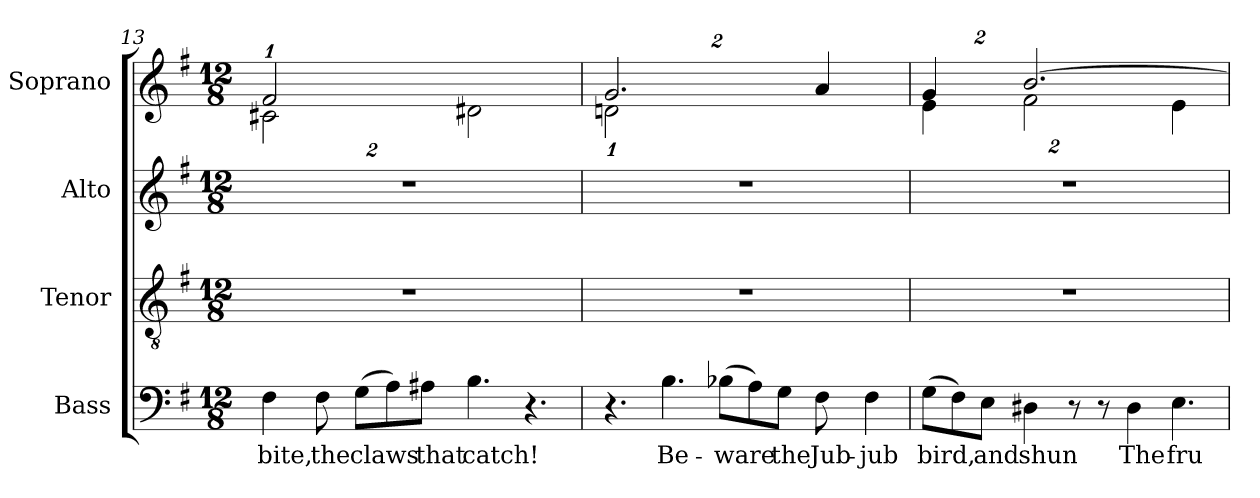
**kern	**text	**kern	**kern	**kern
*part4	*part4	*part3	*part2	*part1
*staff4	*staff4	*staff3	*staff2	*staff1
*I"Bass	*	*I"Tenor	*I"Alto	*I"Soprano
*I'B.	*	*I'T.	*I'A.	*I'S.
*clefF4	*	*clefGv2	*clefG2	*clefG2
*	*	*ITrd7c12	*	*
*k[f#]	*	*k[f#]	*k[f#]	*k[f#]
*G:	*	*G:	*G:	*G:
*M12/8	*	*M12/8	*M12/8	*M12/8
=13	=13	=13	=13	=13
!	!LO:LY:b:color=#000000	!LO:N:vis=1	!LO:N:vis=1	!
*	*	*	*	*Xbrackettup
*	*	*	*	*^
4F#i\	bite,	1.r	1.r	2%3f#i	4%3c#Xi\
!	!LO:LY:b:color=#000000	!	!	!	!
8F#i\	the	.	.	.	.
!	!LO:LY:b:color=#000000	!	!	!	!
(8Gi\L	claws	.	.	.	.
8Ai\)	.	.	.	.	.
!	!LO:LY:b:color=#000000	!	!	!	!
8A#Xi\J	that	.	.	.	.
!	!LO:LY:b:color=#000000	!	!	!	!
4.Bi\	catch!	.	.	.	4%3d#Xi\
4.r	.	.	.	.	.
!!LO:LB:g=z	!!
=14	=14	=14	=14	=14	=14
!	!	!LO:N:vis=1	!LO:N:vis=1	!	!
4.r	.	1.r	1.r	4%3.gi/	2%3dni
!	!LO:LY:b:color=#000000	!	!	!	!
4.Bi\	Be-	.	.	.	.
!	!LO:LY:b:color=#000000	!	!	!	!
(8B-Xi\L	-ware	.	.	.	.
8Ai\)	.	.	.	.	.
!	!LO:LY:b:color=#000000	!	!	!	!
8Gi\J	the	.	.	.	.
!	!LO:LY:b:color=#000000	!	!	!	!
8F#i\	Jub-	.	.	8%3ai/	.
!	!LO:LY:b:color=#000000	!	!	!	!
4F#i\	-jub	.	.	.	.
=15	=15	=15	=15	=15	=15
!	!LO:LY:b:color=#000000	!LO:N:vis=1	!LO:N:vis=1	!	!
(8Gi\L	bird,	1.r	1.r	8%3gi/	8%3ei\
8F#i\)	.	.	.	.	.
!	!LO:LY:b:color=#000000	!	!	!	!
8Ei\J	and	.	.	.	.
!	!LO:LY:b:color=#000000	!	!	!	!
4D#Xi\	shun	.	.	[4%3.bi/	4%3f#i\
8r	.	.	.	.	.
8r	.	.	.	.	.
!	!LO:LY:b:color=#000000	!	!	!	!
4D#i\	The	.	.	.	.
!	!LO:LY:b:color=#000000	!	!	!	!
4.Ei\	fru-	.	.	.	8%3ei\
*	*	*	*	*v	*v
=	=	=	=	=
*-	*-	*-	*-	*-
